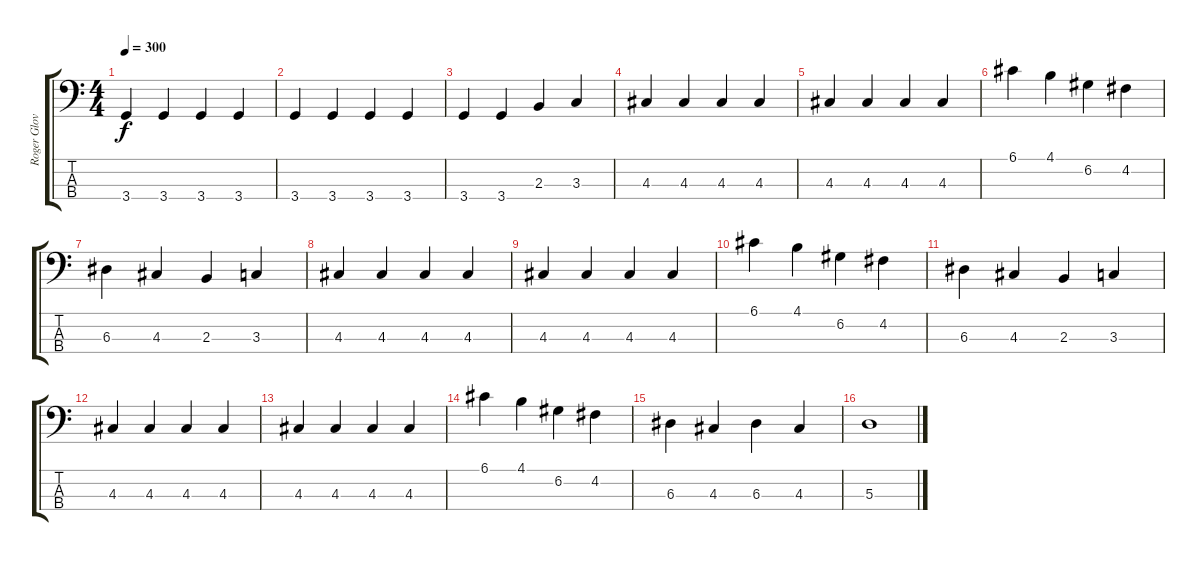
\track ("Roger Glover" "Roger Glov") {instrument electricbasspick}
\staff {score tabs}
\tuning (G2 D2 A1 E1) {hide}
\ts (4 4)
\tempo 300
\clef f4
\ks c
3.4.4{dy f} 3.4.4 3.4.4 3.4.4 |
3.4.4 3.4.4 3.4.4 3.4.4 |
3.4.4 3.4.4 2.3.4 3.3.4 |
4.3.4 4.3.4 4.3.4 4.3.4 |
4.3.4 4.3.4 4.3.4 4.3.4 |
6.1.4 4.1.4 6.2.4 4.2.4 |
6.3.4 4.3.4 2.3.4 3.3.4 |
4.3.4 4.3.4 4.3.4 4.3.4 |
4.3.4 4.3.4 4.3.4 4.3.4 |
6.1.4 4.1.4 6.2.4 4.2.4 |
6.3.4 4.3.4 2.3.4 3.3.4 |
4.3.4 4.3.4 4.3.4 4.3.4 |
4.3.4 4.3.4 4.3.4 4.3.4 |
6.1.4 4.1.4 6.2.4 4.2.4 |
6.3.4 4.3.4 6.3.4 4.3.4 |
5.3.1
